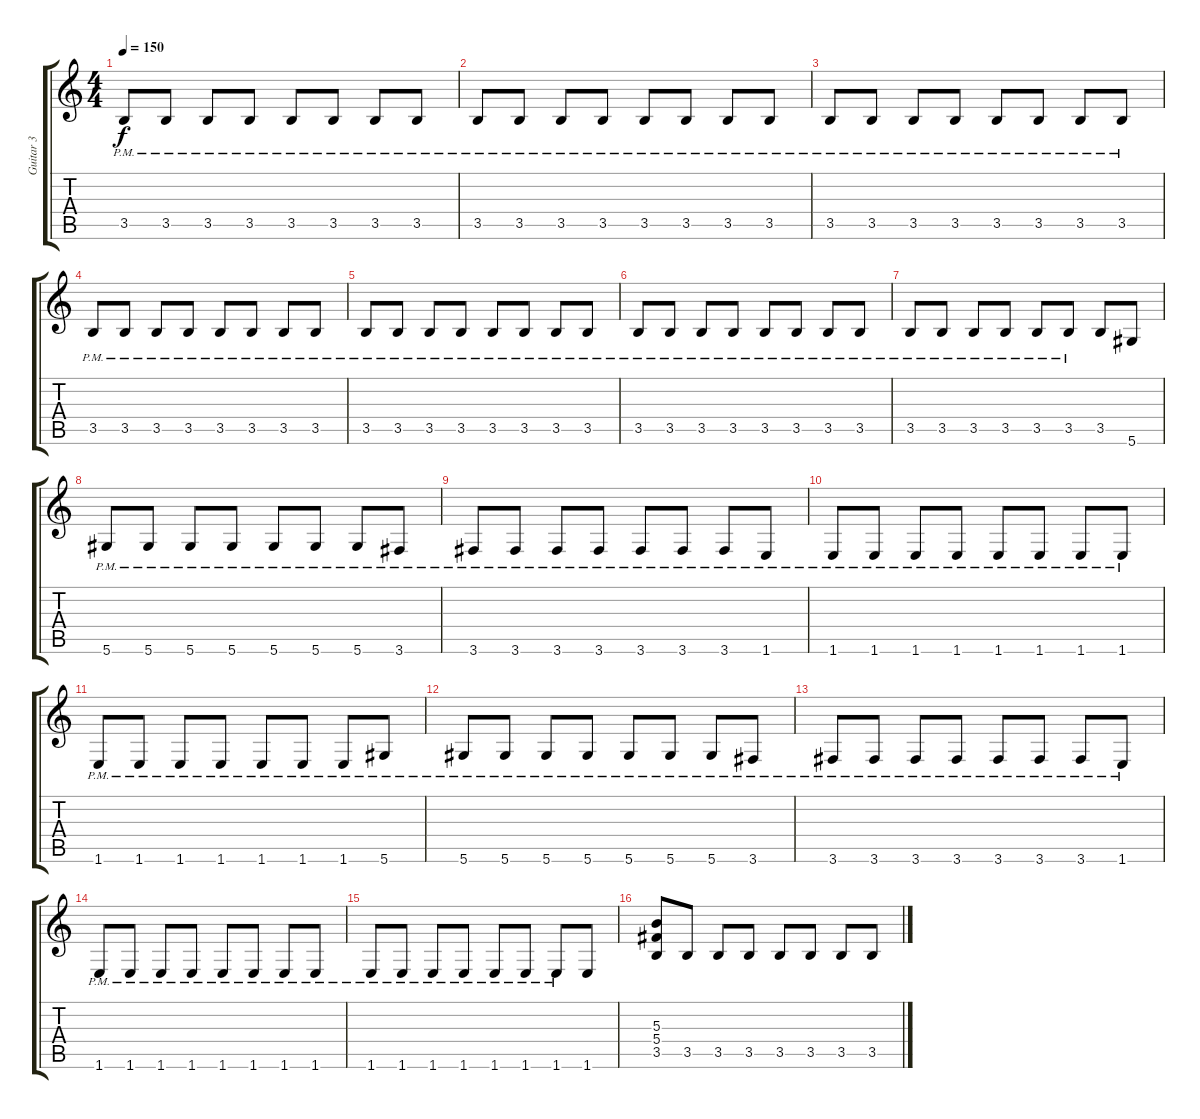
\track ("Guitar 3" "Guitar 3") {instrument distortionguitar}
\staff {score tabs}
\tuning (Eb4 Bb3 Gb3 Db3 Ab2 Eb2) {hide}
\ts (4 4)
\tempo 150
\clef g2
\ks c
3.5{pm}.8{dy f} 3.5{pm}.8 3.5{pm}.8 3.5{pm}.8 3.5{pm}.8 3.5{pm}.8 3.5{pm}.8 3.5{pm}.8 |
3.5{pm}.8 3.5{pm}.8 3.5{pm}.8 3.5{pm}.8 3.5{pm}.8 3.5{pm}.8 3.5{pm}.8 3.5{pm}.8 |
3.5{pm}.8 3.5{pm}.8 3.5{pm}.8 3.5{pm}.8 3.5{pm}.8 3.5{pm}.8 3.5{pm}.8 3.5{pm}.8 |
3.5{pm}.8 3.5{pm}.8 3.5{pm}.8 3.5{pm}.8 3.5{pm}.8 3.5{pm}.8 3.5{pm}.8 3.5{pm}.8 |
3.5{pm}.8 3.5{pm}.8 3.5{pm}.8 3.5{pm}.8 3.5{pm}.8 3.5{pm}.8 3.5{pm}.8 3.5{pm}.8 |
3.5{pm}.8 3.5{pm}.8 3.5{pm}.8 3.5{pm}.8 3.5{pm}.8 3.5{pm}.8 3.5{pm}.8 3.5{pm}.8 |
3.5{pm}.8 3.5{pm}.8 3.5{pm}.8 3.5{pm}.8 3.5{pm}.8 3.5{pm}.8 3.5.8 5.6.8 |
5.6{pm}.8 5.6{pm}.8 5.6{pm}.8 5.6{pm}.8 5.6{pm}.8 5.6{pm}.8 5.6{pm}.8 3.6{pm}.8 |
3.6{pm}.8 3.6{pm}.8 3.6{pm}.8 3.6{pm}.8 3.6{pm}.8 3.6{pm}.8 3.6{pm}.8 1.6{pm}.8 |
1.6{pm}.8 1.6{pm}.8 1.6{pm}.8 1.6{pm}.8 1.6{pm}.8 1.6{pm}.8 1.6{pm}.8 1.6{pm}.8 |
1.6{pm}.8 1.6{pm}.8 1.6{pm}.8 1.6{pm}.8 1.6{pm}.8 1.6{pm}.8 1.6{pm}.8 5.6{pm}.8 |
5.6{pm}.8 5.6{pm}.8 5.6{pm}.8 5.6{pm}.8 5.6{pm}.8 5.6{pm}.8 5.6{pm}.8 3.6{pm}.8 |
3.6{pm}.8 3.6{pm}.8 3.6{pm}.8 3.6{pm}.8 3.6{pm}.8 3.6{pm}.8 3.6{pm}.8 1.6{pm}.8 |
1.6{pm}.8 1.6{pm}.8 1.6{pm}.8 1.6{pm}.8 1.6{pm}.8 1.6{pm}.8 1.6{pm}.8 1.6{pm}.8 |
1.6{pm}.8 1.6{pm}.8 1.6{pm}.8 1.6{pm}.8 1.6{pm}.8 1.6{pm}.8 1.6{pm}.8 1.6.8 |
(5.3 5.4 3.5).8 3.5.8 3.5.8 3.5.8 3.5.8 3.5.8 3.5.8 3.5.8
